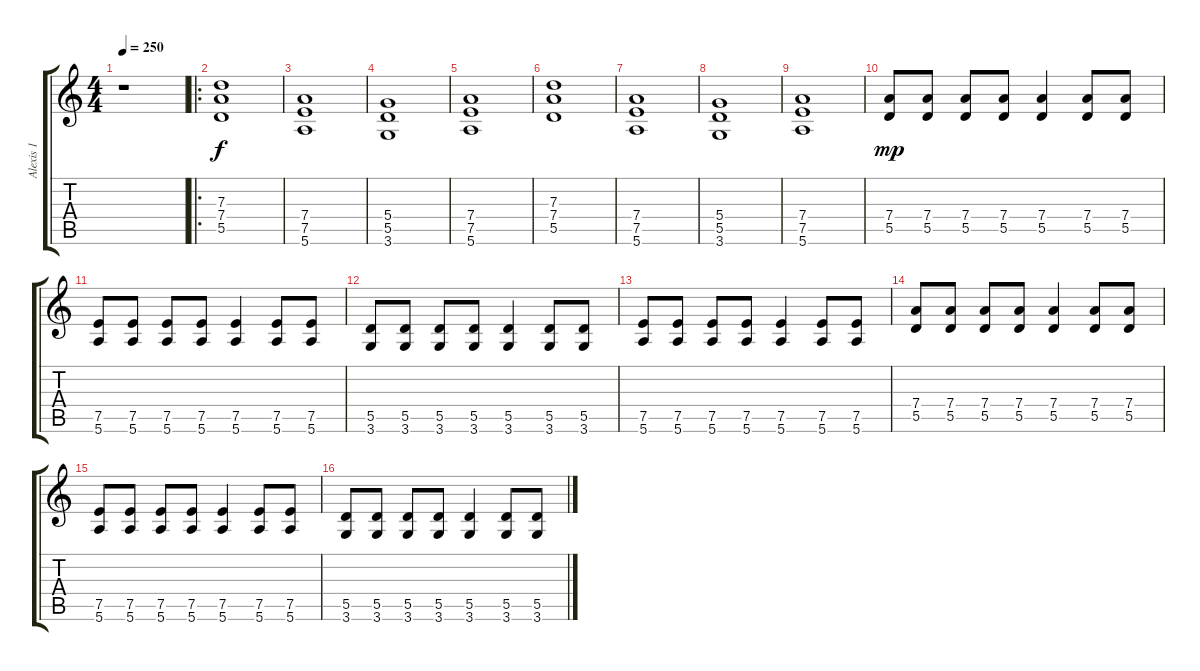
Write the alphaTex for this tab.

\track ("Alexis 1" "Alexis 1") {instrument distortionguitar}
\staff {score tabs}
\tuning (E4 B3 G3 D3 A2 E2) {hide}
\ts (4 4)
\tempo 250
\clef g2
\ks c
r.1{dy f instrument distortionguitar} |
\ro
(7.3 7.4 5.5).1 |
(7.4 7.5 5.6).1 |
(5.4 5.5 3.6).1 |
(7.4 7.5 5.6).1 |
(7.3 7.4 5.5).1 |
(7.4 7.5 5.6).1 |
(5.4 5.5 3.6).1 |
(7.4 7.5 5.6).1 |
(7.4 5.5).8{dy mp} (7.4 5.5).8 (7.4 5.5).8 (7.4 5.5).8 (7.4 5.5).4 (7.4 5.5).8 (7.4 5.5).8 |
(7.5 5.6).8 (7.5 5.6).8 (7.5 5.6).8 (7.5 5.6).8 (7.5 5.6).4 (7.5 5.6).8 (7.5 5.6).8 |
(5.5 3.6).8 (5.5 3.6).8 (5.5 3.6).8 (5.5 3.6).8 (5.5 3.6).4 (5.5 3.6).8 (5.5 3.6).8 |
(7.5 5.6).8 (7.5 5.6).8 (7.5 5.6).8 (7.5 5.6).8 (7.5 5.6).4 (7.5 5.6).8 (7.5 5.6).8 |
(7.4 5.5).8 (7.4 5.5).8 (7.4 5.5).8 (7.4 5.5).8 (7.4 5.5).4 (7.4 5.5).8 (7.4 5.5).8 |
(7.5 5.6).8 (7.5 5.6).8 (7.5 5.6).8 (7.5 5.6).8 (7.5 5.6).4 (7.5 5.6).8 (7.5 5.6).8 |
(5.5 3.6).8 (5.5 3.6).8 (5.5 3.6).8 (5.5 3.6).8 (5.5 3.6).4 (5.5 3.6).8 (5.5 3.6).8
